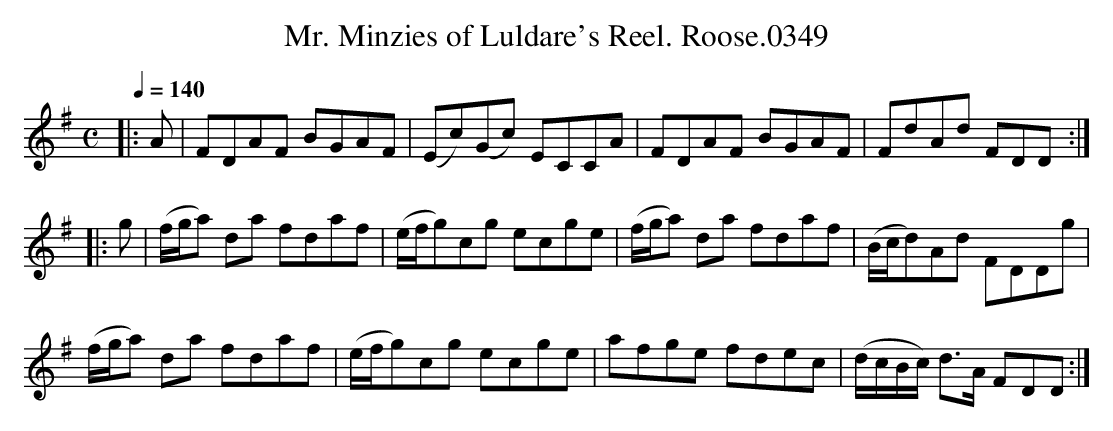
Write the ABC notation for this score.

X:1
T:Mr. Minzies of Luldare's Reel. Roose.0349
M:C
L:1/8
Q:1/4=140
K:D mixolydian % 1 sharp
|:A|FDAF BGAF|(Ec)(Gc) ECCA|FDAF BGAF|FdAd FDD:|
|:g|(f/g/a) da fdaf|(e/f/g)cg ecge|(f/g/a) da fdaf|(B/c/d)Ad FDDg|
(f/g/a) da fdaf|(e/f/g)cg ecge|afge fdec|(d/c/B/c/) d>A FDD:|
